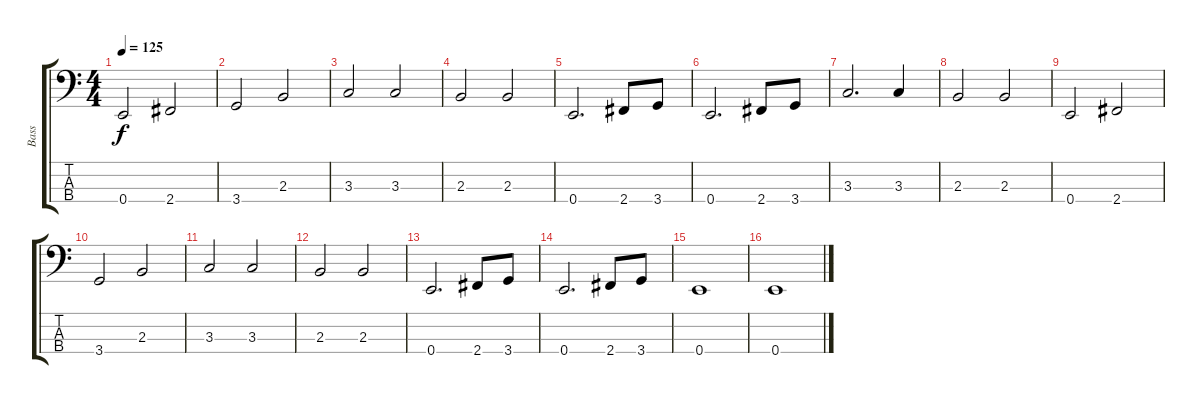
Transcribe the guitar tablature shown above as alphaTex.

\track ("Bass" "Bass") {instrument electricbassfinger}
\staff {score tabs}
\tuning (G2 D2 A1 E1) {hide}
\ts (4 4)
\tempo 125
\clef f4
\ks c
0.4.2{dy f} 2.4.2 |
3.4.2 2.3.2 |
3.3.2 3.3.2 |
2.3.2 2.3.2 |
0.4.2{d} 2.4.8 3.4.8 |
0.4.2{d} 2.4.8 3.4.8 |
3.3.2{d} 3.3.4 |
2.3.2 2.3.2 |
0.4.2 2.4.2 |
3.4.2 2.3.2 |
3.3.2 3.3.2 |
2.3.2 2.3.2 |
0.4.2{d} 2.4.8 3.4.8 |
0.4.2{d} 2.4.8 3.4.8 |
0.4.1 |
0.4.1
